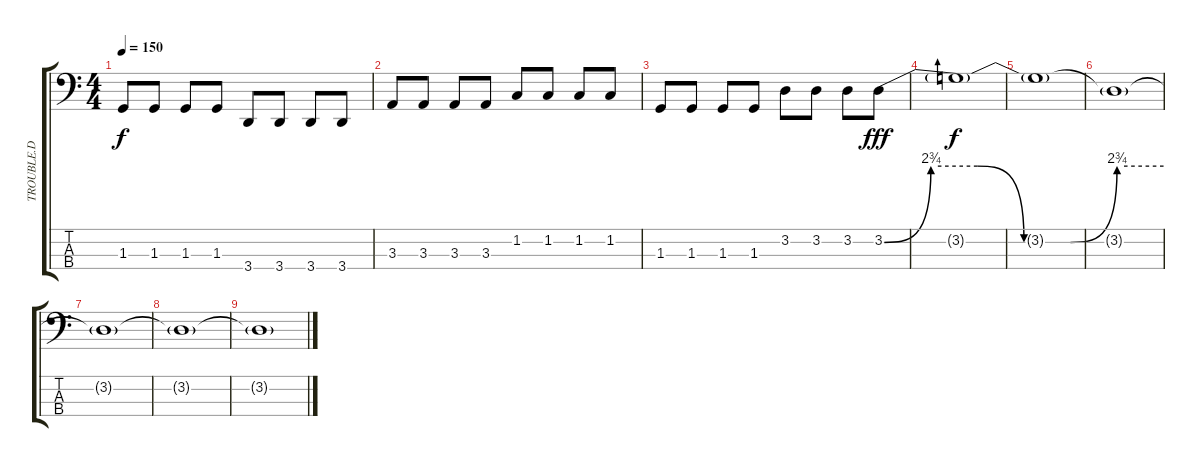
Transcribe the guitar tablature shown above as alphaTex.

\track ("TROUBLE.D" "TROUBLE.D") {instrument electricbasspick}
\staff {score tabs}
\tuning (E2 B1 Gb1 B0) {hide}
\ts (4 4)
\tempo 150
\clef f4
\ks c
1.3.8{dy f} 1.3.8 1.3.8 1.3.8 3.4.8 3.4.8 3.4.8 3.4.8 |
3.3.8 3.3.8 3.3.8 3.3.8 1.2.8 1.2.8 1.2.8 1.2.8 |
1.3.8 1.3.8 1.3.8 1.3.8 3.2.8 3.2.8 3.2.8 3.2{be (custom 0 0 10 11 20 11 30 0 40 0 50 11 60 11)}.8{dy fff} |
3.2{t}.1{dy f} |
3.2{t}.1 |
3.2{t}.1 |
3.2{t}.1 |
3.2{t}.1 |
3.2{t}.1
